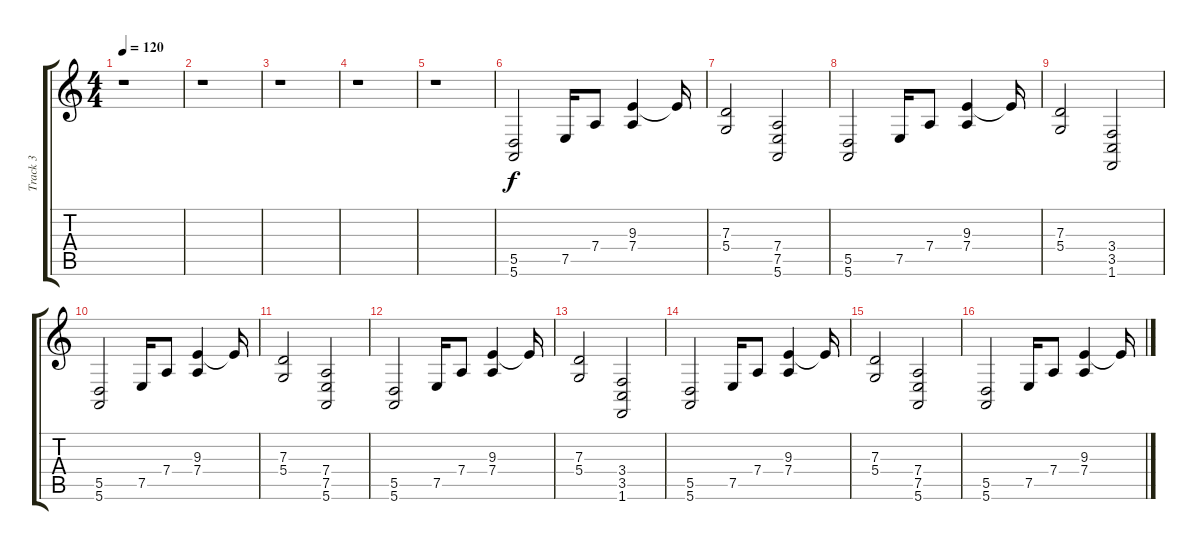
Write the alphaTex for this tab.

\track ("Track 3" "Track 3") {instrument stringensemble1}
\staff {score tabs}
\tuning (E4 B3 G3 D3 A2 E2) {hide}
\ts (4 4)
\tempo 120
\clef g2
\ks c
r.1{dy f} |
r.1 |
r.1 |
r.1 |
r.1 |
(5.5 5.6).2 7.5.16 7.4.8 (9.3 7.4).4 9.3{t}.16 |
(7.3 5.4).2 (7.4 7.5 5.6).2 |
(5.5 5.6).2 7.5.16 7.4.8 (9.3 7.4).4 9.3{t}.16 |
(7.3 5.4).2 (3.4 3.5 1.6).2 |
(5.5 5.6).2 7.5.16 7.4.8 (9.3 7.4).4 9.3{t}.16 |
(7.3 5.4).2 (7.4 7.5 5.6).2 |
(5.5 5.6).2 7.5.16 7.4.8 (9.3 7.4).4 9.3{t}.16 |
(7.3 5.4).2 (3.4 3.5 1.6).2 |
(5.5 5.6).2 7.5.16 7.4.8 (9.3 7.4).4 9.3{t}.16 |
(7.3 5.4).2 (7.4 7.5 5.6).2 |
(5.5 5.6).2 7.5.16 7.4.8 (9.3 7.4).4 9.3{t}.16
